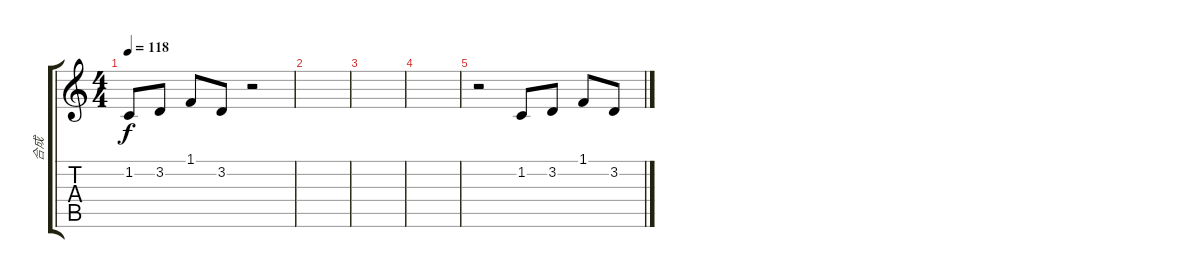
\track ("合成" "合成") {instrument acousticgrandpiano}
\staff {score tabs}
\tuning (E4 B3 G3 D3 A2 E2) {hide}
\ts (4 4)
\tempo 118
\clef g2
\ks c
1.2.8{dy f} 3.2.8 1.1.8 3.2.8 r.2 |
|
|
|
r.2 1.2.8 3.2.8 1.1.8 3.2.8
